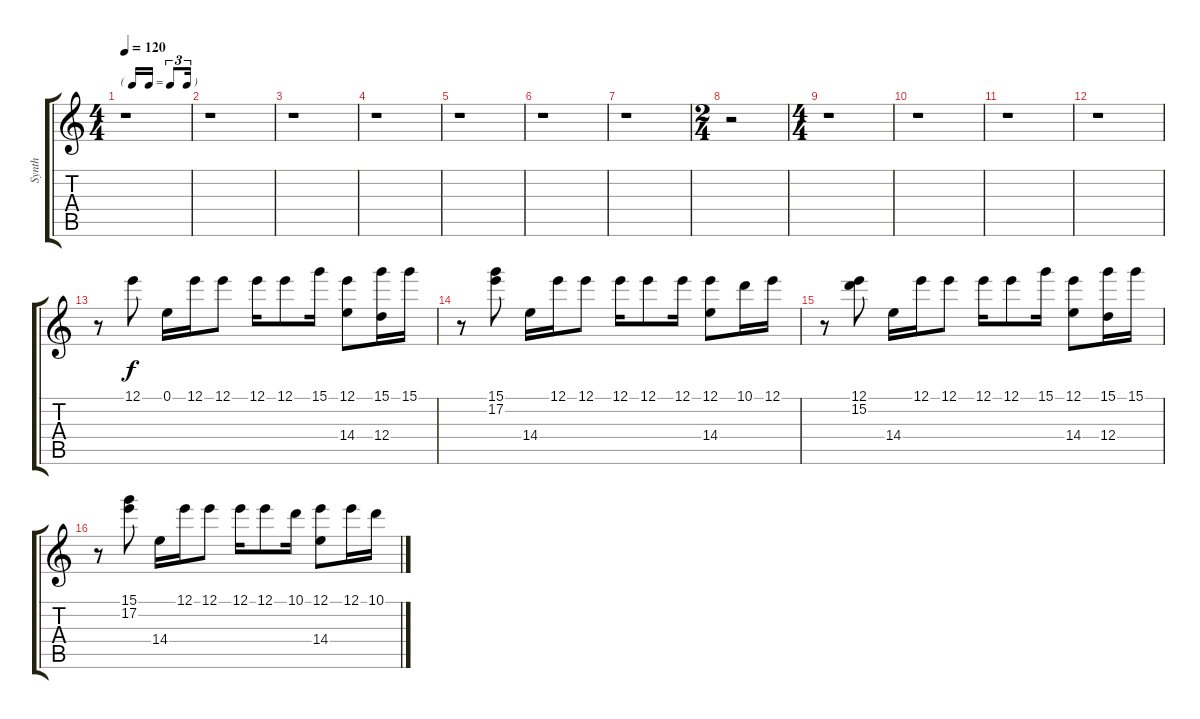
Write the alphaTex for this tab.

\track ("Synth" "Synth") {instrument distortionguitar}
\staff {score tabs}
\tuning (E4 B3 G3 D3 A2 E2) {hide}
\ts (4 4)
\tf triplet16th
\tempo 120
\clef g2
\ks c
r.1{dy f} |
r.1 |
r.1 |
r.1 |
r.1 |
r.1 |
r.1 |
\ts (2 4)
r.2 |
\ts (4 4)
r.1 |
r.1 |
r.1 |
r.1 |
r.8 12.1.8 0.1.16 12.1.16 12.1.8 12.1.16 12.1.8 15.1.16 (12.1 14.4).8 (15.1 12.4).16 15.1.16 |
r.8 (15.1 17.2).8 14.4.16 12.1.16 12.1.8 12.1.16 12.1.8 12.1.16 (12.1 14.4).8 10.1.16 12.1.16 |
r.8 (12.1 15.2).8 14.4.16 12.1.16 12.1.8 12.1.16 12.1.8 15.1.16 (12.1 14.4).8 (15.1 12.4).16 15.1.16 |
r.8 (15.1 17.2).8 14.4.16 12.1.16 12.1.8 12.1.16 12.1.8 10.1.16 (12.1 14.4).8 12.1.16 10.1.16
